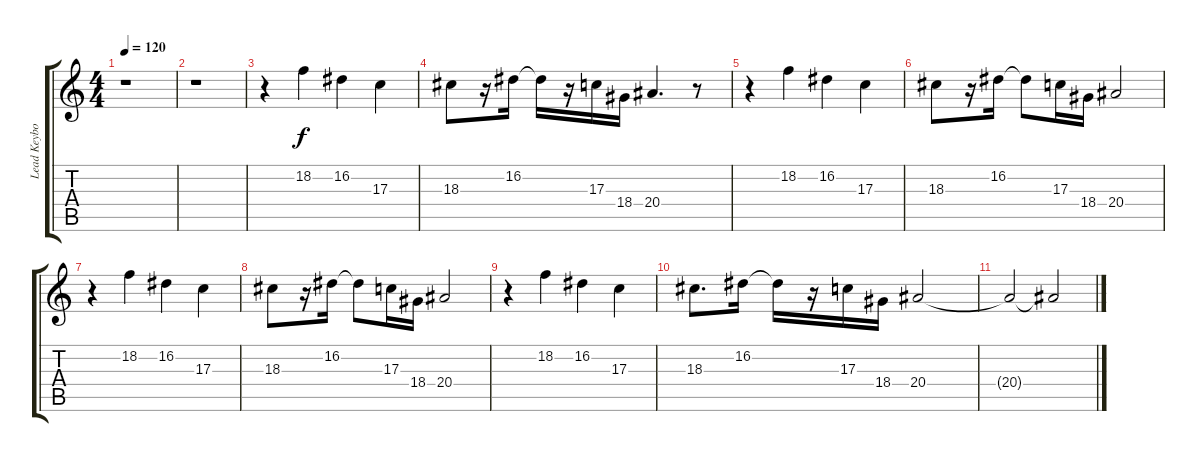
\track ("Lead Keyboard" "Lead Keybo") {instrument lead2sawtooth}
\staff {score tabs}
\tuning (E4 B3 G3 D3 A2 E2) {hide}
\ts (4 4)
\tempo 120
\clef g2
\ks c
r.1{dy f} |
r.1 |
r.4 18.2.4 16.2.4 17.3.4 |
18.3.8 r.16 16.2.16 16.2{t}.16 r.16 17.3.16 18.4.16 20.4.4{d} r.8 |
r.4 18.2.4 16.2.4 17.3.4 |
18.3.8 r.16 16.2.16 16.2{t}.8 17.3.16 18.4.16 20.4.2 |
r.4 18.2.4 16.2.4 17.3.4 |
18.3.8 r.16 16.2.16 16.2{t}.8 17.3.16 18.4.16 20.4.2 |
r.4 18.2.4 16.2.4 17.3.4 |
18.3.8{d} 16.2.16 16.2{t}.16 r.16 17.3.16 18.4.16 20.4.2 |
20.4{t}.2 20.4{t}.2
